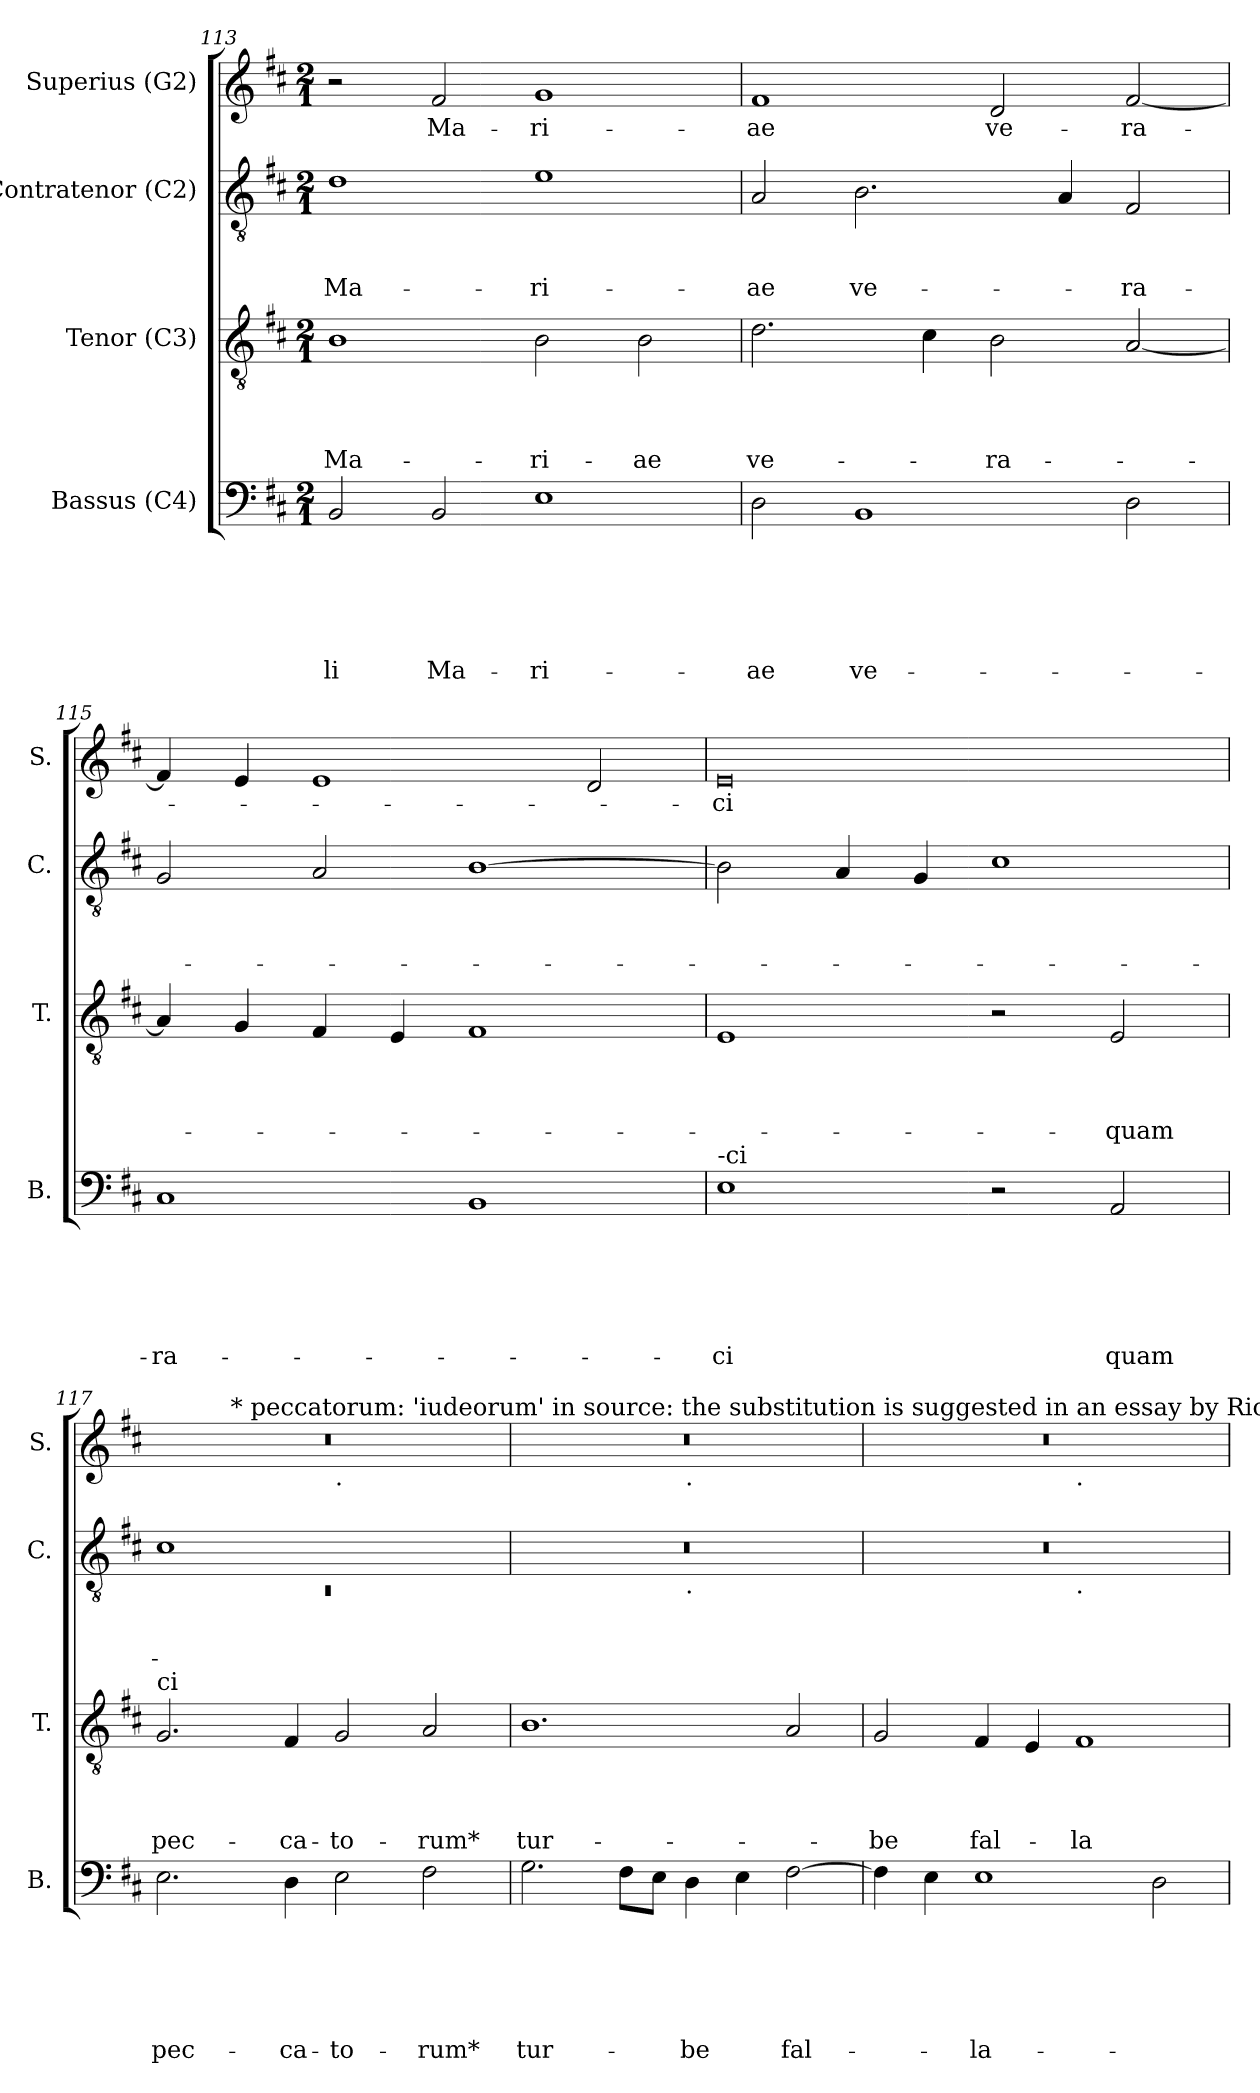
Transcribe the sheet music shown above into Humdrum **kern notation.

**kern	**text	**text	**text	**text	**text	**text	**kern	**text	**text	**text	**text	**kern	**text	**text	**text	**kern	**text
*part4	*part4	*part4	*part4	*part4	*part4	*part4	*part3	*part3	*part3	*part3	*part3	*part2	*part2	*part2	*part2	*part1	*part1
*staff4	*staff4	*staff4	*staff4	*staff4	*staff4	*staff4	*staff3	*staff3	*staff3	*staff3	*staff3	*staff2	*staff2	*staff2	*staff2	*staff1	*staff1
*I"Bassus (C4)	*	*	*	*	*	*	*I"Tenor (C3)	*	*	*	*	*I"Contratenor (C2)	*	*	*	*I"Superius (G2)	*
*I'B.	*	*	*	*	*	*	*I'T.	*	*	*	*	*I'C.	*	*	*	*I'S.	*
*clefF4	*	*	*	*	*	*	*clefGv2	*	*	*	*	*clefGv2	*	*	*	*clefG2	*
*k[f#c#]	*	*	*	*	*	*	*k[f#c#]	*	*	*	*	*k[f#c#]	*	*	*	*k[f#c#]	*
*D:	*	*	*	*	*	*	*D:	*	*	*	*	*D:	*	*	*	*D:	*
*M2/1	*	*	*	*	*	*	*M2/1	*	*	*	*	*M2/1	*	*	*	*M2/1	*
=113	=113	=113	=113	=113	=113	=113	=113	=113	=113	=113	=113	=113	=113	=113	=113	=113	=113
!	!	!	!	!	!	!LO:LY:b	!	!	!	!	!LO:LY:b	!	!	!	!LO:LY:b	!	!
2BB/	.	.	.	.	.	-li	1B	.	.	.	Ma-	1d	.	.	Ma-	2r	.
!	!	!	!	!	!	!LO:LY:b	!	!	!	!	!	!	!	!	!	!	!LO:LY:b
2BB/	.	.	.	.	.	Ma-	.	.	.	.	.	.	.	.	.	2f#/	Ma-
!	!	!	!	!	!	!LO:LY:b	!	!	!	!	!LO:LY:b	!	!	!	!LO:LY:b	!	!LO:LY:b
1E	.	.	.	.	.	-ri-	2B\	.	.	.	-ri-	1e	.	.	-ri-	1g	-ri-
!	!	!	!	!	!	!	!	!	!	!	!LO:LY:b	!	!	!	!	!	!
.	.	.	.	.	.	.	2B\	.	.	.	-ae	.	.	.	.	.	.
=114	=114	=114	=114	=114	=114	=114	=114	=114	=114	=114	=114	=114	=114	=114	=114	=114	=114
!	!	!	!	!	!	!LO:LY:b	!	!	!	!	!LO:LY:b	!	!	!	!LO:LY:b	!	!LO:LY:b
2D\	.	.	.	.	.	-ae	2.d\	.	.	.	ve-	2A/	.	.	-ae	1f#	-ae
!	!	!	!	!	!	!LO:LY:b	!	!	!	!	!	!	!	!	!LO:LY:b	!	!
1BB	.	.	.	.	.	ve-	.	.	.	.	.	2.B\	.	.	ve-	.	.
.	.	.	.	.	.	.	4c#\	.	.	.	.	.	.	.	.	.	.
!	!	!	!	!	!	!	!	!	!	!	!LO:LY:b	!	!	!	!	!	!LO:LY:b
.	.	.	.	.	.	.	2B\	.	.	.	-ra-	.	.	.	.	2d/	ve-
.	.	.	.	.	.	.	.	.	.	.	.	4A/	.	.	.	.	.
!	!	!	!	!	!	!	!	!	!	!	!	!	!	!	!LO:LY:b	!	!LO:LY:b
2D\	.	.	.	.	.	.	[<2A/	.	.	.	.	2F#/	.	.	-ra-	[<2f#/	-ra-
=115	=115	=115	=115	=115	=115	=115	=115	=115	=115	=115	=115	=115	=115	=115	=115	=115	=115
!	!	!	!	!	!	!LO:LY:b	!	!	!	!	!	!	!	!	!	!	!
1C#	.	.	.	.	.	-ra-	4A/]	.	.	.	.	2G/	.	.	.	4f#/]	.
.	.	.	.	.	.	.	4G/	.	.	.	.	.	.	.	.	4e/	.
.	.	.	.	.	.	.	4F#/	.	.	.	.	2A/	.	.	.	1e	.
.	.	.	.	.	.	.	4E/	.	.	.	.	.	.	.	.	.	.
1BB	.	.	.	.	.	.	1F#	.	.	.	.	[<1B	.	.	.	.	.
.	.	.	.	.	.	.	.	.	.	.	.	.	.	.	.	2d/	.
!!LO:LB:g=z
=116	=116	=116	=116	=116	=116	=116	=116	=116	=116	=116	=116	=116	=116	=116	=116	=116	=116
!LO:TX:a:t=-ci	!	!	!	!	!	!	!	!	!	!	!	!	!	!	!	!	!
!	!	!	!	!	!	!LO:LY:b:rj	!	!	!	!	!	!	!	!	!	!	!LO:LY:b:rj
1E	.	.	.	.	.	-ci	1E	.	.	.	.	2B\]	.	.	.	0e	-ci
.	.	.	.	.	.	.	.	.	.	.	.	4A/	.	.	.	.	.
.	.	.	.	.	.	.	.	.	.	.	.	4G/	.	.	.	.	.
2r	.	.	.	.	.	.	2r	.	.	.	.	1c#	.	.	.	.	.
!	!	!	!	!	!	!LO:LY:b	!	!	!	!	!LO:LY:b	!	!	!	!	!	!
2AA/	.	.	.	.	.	quam	2E/	.	.	.	-quam	.	.	.	.	.	.
=117	=117	=117	=117	=117	=117	=117	=117	=117	=117	=117	=117	=117	=117	=117	=117	=117	=117
*	*	*	*	*	*	*	*	*	*	*	*	*^	*	*	*	*	*
!	!	!	!	!	!	!	!LO:TX:a:t=ci	!	!	!	!	!	!	!	!	!	!	!
!	!	!	!	!	!	!LO:LY:b	!	!	!	!	!LO:LY:b	!	!LO:N:vis=1	!	!	!	!	!
*	*	*	*	*	*	*	*	*	*	*	*	*	*	*	*	*	*^	*
*	*	*	*	*	*	*	*	*	*	*	*	*	*	*	*	*	*	*^	*
2.E\	.	.	.	.	.	pec-	2.G/	.	.	.	pec-	1c#	0rC	.	.	.	0r	4...ryy	1ryy	.
!	!	!	!	!	!	!	!	!	!	!	!	!	!	!	!	!	!	!LO:TX:a:t=* peccatorum&colon; 'iudeorum' in source&colon; the substitution is suggested in an essay by Richard Taruskin.	!	!
.	.	.	.	.	.	.	.	.	.	.	.	.	.	.	.	.	.	1ryy	.	.
!	!	!	!	!	!	!LO:LY:b	!	!	!	!	!LO:LY:b	!	!	!	!	!	!	!	!	!
4D\	.	.	.	.	.	-ca-	4F#/	.	.	.	-ca-	.	.	.	.	.	.	.	.	.
!	!	!	!	!	!	!	!	!	!	!	!	!	!	!	!	!	!	!	!LO:TX:b:t=.	!
!	!	!	!	!	!	!LO:LY:b	!	!	!	!	!LO:LY:b	!	!	!	!	!	!	!	!	!
2E\	.	.	.	.	.	-to-	2G/	.	.	.	-to-	1ryy	.	.	.	.	.	.	1ryy	.
.	.	.	.	.	.	.	.	.	.	.	.	.	.	.	.	.	.	2ryy	.	.
!	!	!	!	!	!	!LO:LY:b	!	!	!	!	!LO:LY:b	!	!	!	!	!	!	!	!	!
2F#\	.	.	.	.	.	-rum*	2A/	.	.	.	-rum*	.	.	.	.	.	.	.	.	.
.	.	.	.	.	.	.	.	.	.	.	.	.	.	.	.	.	.	32ryy	.	.
=118	=118	=118	=118	=118	=118	=118	=118	=118	=118	=118	=118	=118	=118	=118	=118	=118	=118	=118	=118	=118
!	!	!	!	!	!	!LO:LY:b	!	!	!	!	!LO:LY:b	!	!	!	!	!	!	!	!	!
*	*	*	*	*	*	*	*	*	*	*	*	*	*	*	*	*	*	*v	*v	*
2.G\	.	.	.	.	.	tur-	1.B	.	.	.	tur-	0r	1ryy	.	.	.	0r	1ryy	.
8F#\L	.	.	.	.	.	.	.	.	.	.	.	.	.	.	.	.	.	.	.
8E\J	.	.	.	.	.	.	.	.	.	.	.	.	.	.	.	.	.	.	.
!	!	!	!	!	!	!	!	!	!	!	!	!	!	!	!	!	!	!LO:TX:b:t=.	!
!	!	!	!	!	!	!	!	!	!	!	!	!	!LO:TX:b:t=.	!	!	!	!	!	!
!	!	!	!	!	!	!LO:LY:b	!	!	!	!	!	!	!	!	!	!	!	!	!
4D\	.	.	.	.	.	-be	.	.	.	.	.	.	1ryy	.	.	.	.	1ryy	.
4E\	.	.	.	.	.	.	.	.	.	.	.	.	.	.	.	.	.	.	.
!	!	!	!	!	!	!LO:LY:b	!	!	!	!	!	!	!	!	!	!	!	!	!
[>2F#\	.	.	.	.	.	fal-	2A/	.	.	.	.	.	.	.	.	.	.	.	.
=119	=119	=119	=119	=119	=119	=119	=119	=119	=119	=119	=119	=119	=119	=119	=119	=119	=119	=119	=119
!	!	!	!	!	!	!	!	!	!	!	!LO:LY:b	!	!	!	!	!	!	!	!
4F#\]	.	.	.	.	.	.	2G/	.	.	.	-be	0r	1ryy	.	.	.	0r	1ryy	.
4E\	.	.	.	.	.	.	.	.	.	.	.	.	.	.	.	.	.	.	.
!	!	!	!	!	!	!LO:LY:b	!	!	!	!	!LO:LY:b	!	!	!	!	!	!	!	!
1E	.	.	.	.	.	-la-	4F#/	.	.	.	fal-	.	.	.	.	.	.	.	.
.	.	.	.	.	.	.	4E/	.	.	.	.	.	.	.	.	.	.	.	.
!	!	!	!	!	!	!	!	!	!	!	!	!	!	!	!	!	!	!LO:TX:b:t=.	!
!	!	!	!	!	!	!	!	!	!	!	!	!	!LO:TX:b:t=.	!	!	!	!	!	!
!	!	!	!	!	!	!	!	!	!	!	!LO:LY:b	!	!	!	!	!	!	!	!
.	.	.	.	.	.	.	1F#	.	.	.	-la-	.	1ryy	.	.	.	.	1ryy	.
2D\	.	.	.	.	.	.	.	.	.	.	.	.	.	.	.	.	.	.	.
*	*	*	*	*	*	*	*	*	*	*	*	*v	*v	*	*	*	*	*	*
*	*	*	*	*	*	*	*	*	*	*	*	*	*	*	*	*v	*v	*
=	=	=	=	=	=	=	=	=	=	=	=	=	=	=	=	=	=
*-	*-	*-	*-	*-	*-	*-	*-	*-	*-	*-	*-	*-	*-	*-	*-	*-	*-
